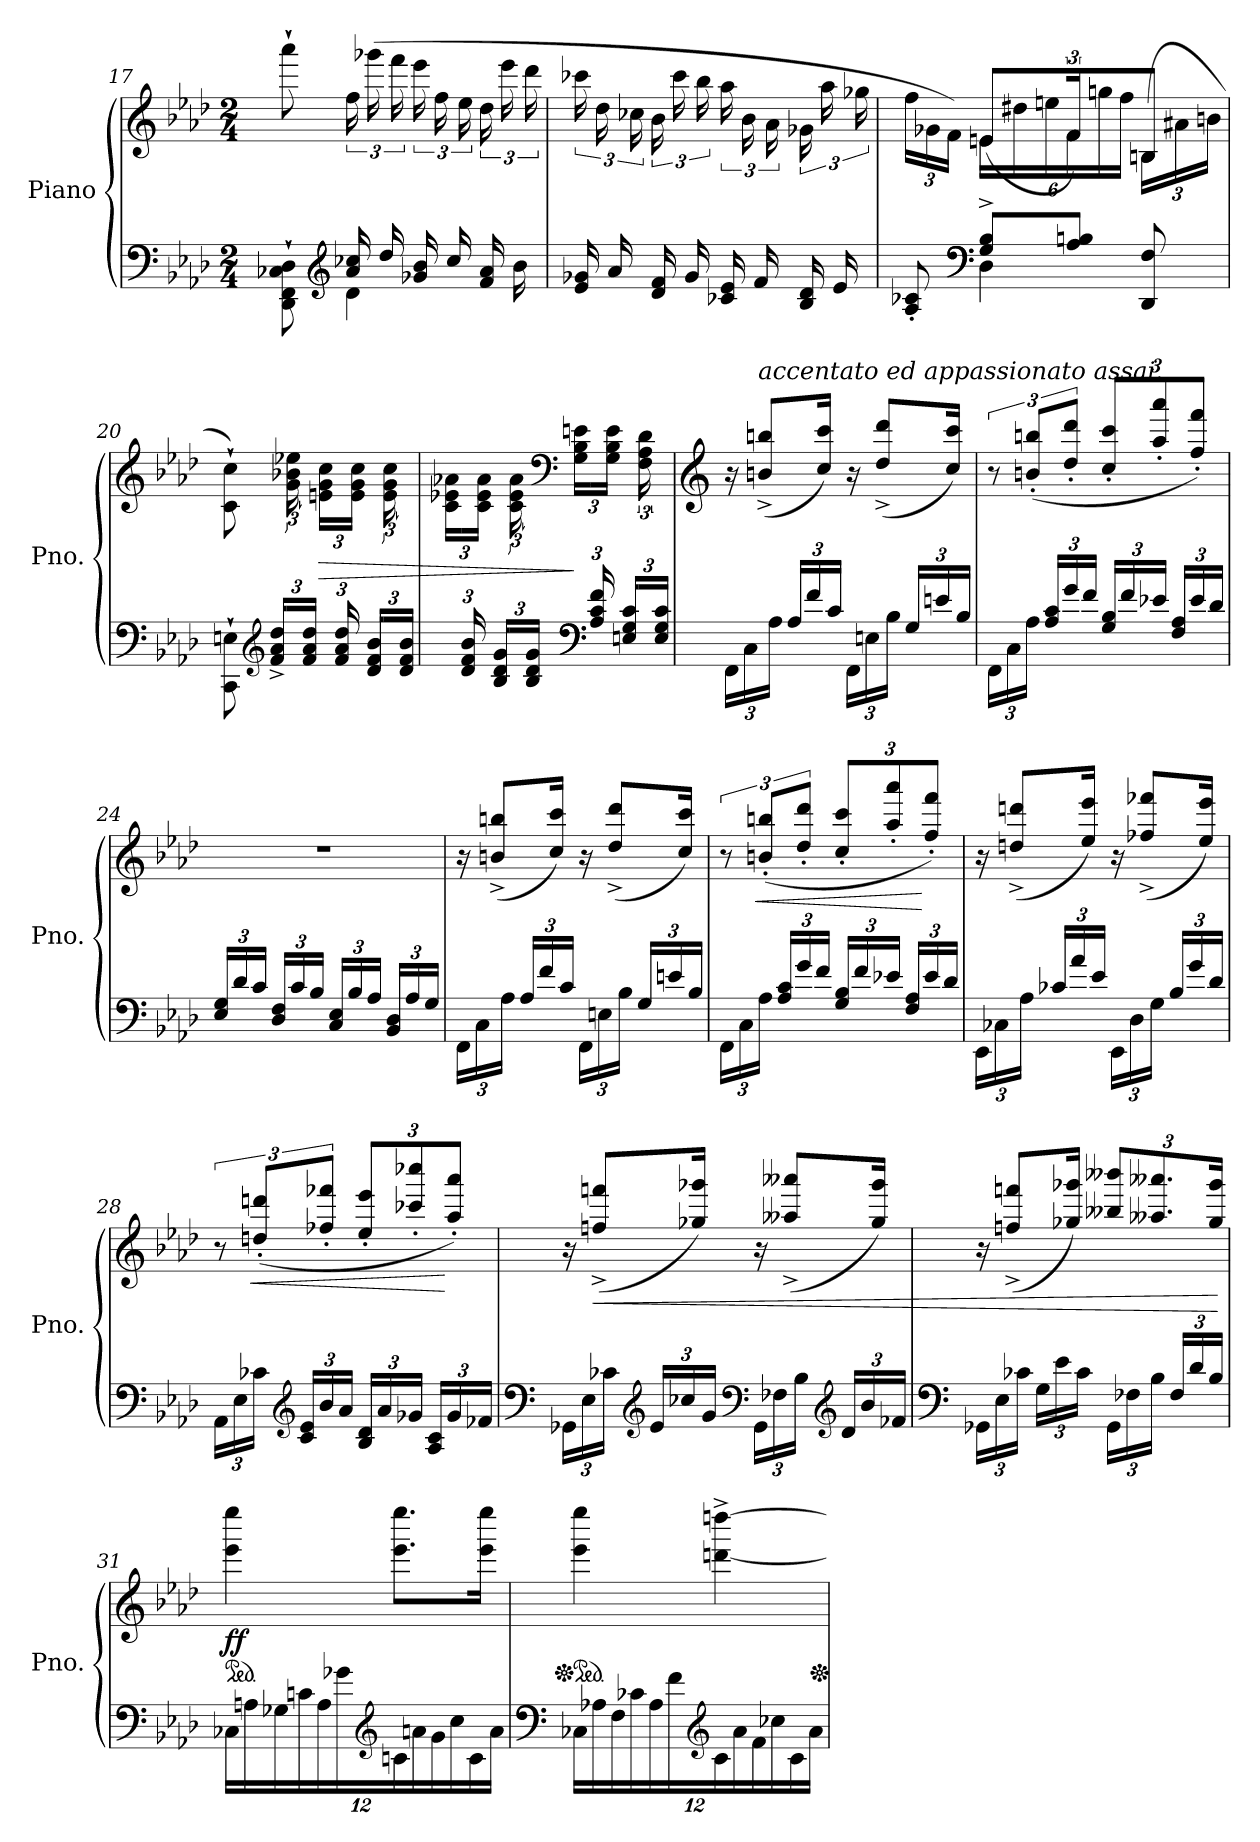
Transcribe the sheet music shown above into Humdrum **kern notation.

**kern	**kern	**dynam
*part1	*part1	*part1
*staff2	*staff1	*staff1/2
*I"Piano	*	*
*I'Pno.	*	*
*clefF4	*clefG2	*
*k[b-e-a-d-]	*k[b-e-a-d-]	*
*M2/4	*M2/4	*
=17	=17	=17
*^	*	*
8DD-\` 8FF\` 8C-X\` 8D-\`	8ryy	8aaa-`\	.
*clefG2	*	*	*
16a-/ 16cc-X/	4d-\	24ff\	.
.	.	(>24ggg-X\	.
16dd-/	.	.	.
.	.	24fff\	.
16g-X/ 16b-/	.	24eee-\	.
.	.	24ff\	.
16cc-/	.	.	.
.	.	24ee-\	.
16f/ 16a-/	8ryy	24dd-\	.
.	.	24eee-\	.
16b-\	.	.	.
.	.	24ddd-\	.
*v	*v	*	*
=18	=18	=18
16e-/ 16g-X/	24ccc-X\	.
.	24dd-\	.
16a-/	.	.
.	24cc-X\	.
16d-/ 16f/	24b-\	.
.	24ccc-\	.
16g-/	.	.
.	24bb-\	.
16c-X/ 16e-/	24aa-\	.
.	24b-\	.
16f/	.	.
.	24a-\	.
16B-/ 16d-/	24g-X\	.
.	24aa-\	.
16e-/	.	.
.	24gg-X\	.
!!LO:LB:g=z
=19	=19	=19
*^	*	*
*	*	*Xbrackettup	*
*	*	*^	*
8A-/' 8c-X/'	8ryy	24ff\LL	8ryy	.
.	.	24g-X\	.	.
.	.	24f\JJ)	.	.
*clefF4	*	*	*	*
8G/^ 8B-/^L	4D-\	24en\LL	(>8e/L	.
.	.	24dd#X\	.	.
.	.	24een\	.	.
*	*	*	*brackettup	*
8A-/ 8Bn/J	.	24f\	24f/Jk)	.
.	.	24ggn\	12ryy	.
.	.	24ff\JJ	.	.
*	*	*Xbrackettup	*	*
8DD-/ 8F/	8ryy	(>24Bn\LL	8B/	.
.	.	24a#X\	.	.
.	.	24bn\JJ	.	.
*v	*v	*	*	*
=20	=20	=20	=20
8CC\` 8En\`	8c\` 8cc\`)	6ryy	.
*clefG2	*	*	*
*Xbrackettup	*	*	*
(>24f/^ 24a-/^ 24dd-/^LL	4.ryy	.	.
24ryy	.	24g\ 24b-X\ 24ee-X\	.
24f/ 24a-/ 24dd-/JJ	.	24ryy	.
!	!	!	!LO:HP:b
24ryy	.	24en\ 24g\ 24cc\LL	>
24f/ 24a-/ 24dd-/	.	24ryy	.
24ryy	.	24e\ 24g\ 24cc\JJ	.
24d-/ 24f/ 24b-/LL	.	24ryy	.
24ryy	.	24e\ 24g\ 24cc\	.
24d-/ 24f/ 24b-/JJ	.	24ryy	.
*	*v	*v	*
=21	=21	=21
*^	*	*
24ryy	4ryy	24c\ 24e-X\ 24a-X\LL	.
24d-/ 24f/ 24b-/	.	24ryy	.
24ryy	.	24c\ 24e-\ 24a-\JJ	.
24B-/ 24d-/ 24g/LL	.	24ryy	.
24ryy	.	24c\ 24e-\ 24a-\	.
24B-/ 24d-/ 24g/JJ	.	24ryy	.
*clefF4	*	*clefF4	*
24ryy	4ryy	24G\ 24B-\ 24en\LL	]
24A-/ 24c/ 24f/	.	24ryy	.
24ryy	.	24G\ 24B-\ 24e\JJ)	.
24En/ 24G/ 24c/LL	.	24ryy	.
24ryy	.	24F\ 24A-\ 24d-\	.
24E/ 24G/ 24c/JJ	.	24ryy	.
*v	*v	*	*
!!LO:LB:g=z
=22	=22	=22
*	*clefG2	*
24FF\LL	16r	.
24C\	.	.
!	!LO:TX:a:i:t=accentato ed appassionato assai.	!
.	(<8bn/^ 8bbn/^L	.
24A-\JJ	.	.
24A-/LL	.	.
24f/	.	.
.	16cc/ 16ccc/Jk)	.
24c/JJ	.	.
24FF\LL	16r	.
24En\	.	.
.	(<8dd-/^ 8ddd-/^L	.
24B-\JJ	.	.
24G/LL	.	.
24en/	.	.
.	16cc/ 16ccc/Jk)	.
24B-/JJ	.	.
=23	=23	=23
*	*brackettup	*
24FF\LL	12r	.
24C\	.	.
24A-\JJ	(<12bn/' 12bbn/'L	.
24A-/ 24c/LL	.	.
24g/	12dd-/' 12ddd-/'J	.
24f/JJ	.	.
*	*Xbrackettup	*
24G/ 24B-/LL	12cc/' 12ccc/'L	.
24f/	.	.
24e-X/JJ	12aa-/' 12aaa-/'	.
24F/ 24A-/LL	.	.
24e-/	12ff/' 12fff/'J)	.
24d-/JJ	.	.
=24	=24	=24
24E-/ 24G/LL	2r	.
24d-/	.	.
24c/JJ	.	.
24D-/ 24F/LL	.	.
24c/	.	.
24B-/JJ	.	.
24C/ 24E-/LL	.	.
24B-/	.	.
24A-/JJ	.	.
24BB-/ 24D-/LL	.	.
24A-/	.	.
24G/JJ	.	.
!!LO:LB:g=z
=25	=25	=25
24FF\LL	16r	.
24C\	.	.
.	(<8bn/^ 8bbn/^L	.
24A-\JJ	.	.
24A-/LL	.	.
24f/	.	.
.	16cc/ 16ccc/Jk)	.
24c/JJ	.	.
24FF\LL	16r	.
24En\	.	.
.	(<8dd-/^ 8ddd-/^L	.
24B-\JJ	.	.
24G/LL	.	.
24en/	.	.
.	16cc/ 16ccc/Jk)	.
24B-/JJ	.	.
=26	=26	=26
*	*brackettup	*
24FF\LL	12r	.
24C\	.	.
!	!	!LO:HP:b
24A-\JJ	(<12bn/' 12bbn/'L	<
24A-/ 24c/LL	.	.
24g/	12dd-/' 12ddd-/'J	.
24f/JJ	.	.
*	*Xbrackettup	*
24G/ 24B-/LL	12cc/' 12ccc/'L	.
24f/	.	.
24e-X/JJ	12aa-/' 12aaa-/'	.
24F/ 24A-/LL	.	.
24e-/	12ff/' 12fff/'J)	[
24d-/JJ	.	.
=27	=27	=27
24EE-\LL	16r	.
24C-X\	.	.
.	(<8ddn/^ 8dddn/^L	.
24A-\JJ	.	.
24c-X/LL	.	.
24a-/	.	.
.	16ee-/ 16eee-/Jk)	.
24e-/JJ	.	.
24EE-\LL	16r	.
24D-\	.	.
.	(<8ff-X/^ 8fff-X/^L	.
24G\JJ	.	.
24B-/LL	.	.
24g/	.	.
.	16ee-/ 16eee-/Jk)	.
24d-/JJ	.	.
!!LO:LB:g=z
=28	=28	=28
*	*brackettup	*
24AA-\LL	12r	.
24E-\	.	.
!	!	!LO:HP:b
24c-X\JJ	(<12ddn/' 12dddn/'L	<
*clefG2	*	*
24c-/ 24e-/LL	.	.
24b-/	12ff-X/' 12fff-X/'J	.
24a-/JJ	.	.
*	*Xbrackettup	*
24B-/ 24d-/LL	12ee-/' 12eee-/'L	.
24a-/	.	.
24g-X/JJ	12ccc-X/' 12cccc-X/'	.
24A-/ 24c-/LL	.	.
24g-/	12aa-/' 12aaa-/'J)	[
24f-X/JJ	.	.
=29	=29	=29
*clefF4	*	*
24GG-X\LL	16r	.
24E-\	.	.
!	!	!LO:HP:b
.	(<8ffn/^ 8fffn/^L	<
24c-X\JJ	.	.
*clefG2	*	*
24e-/LL	.	.
24cc-X/	.	.
.	16gg-X/ 16ggg-X/Jk)	.
24g/JJ	.	.
*clefF4	*	*
24GG-\LL	16r	.
24F-X\	.	.
.	(<8aa--X/^ 8aaa--X/^L	.
24B-\JJ	.	.
*clefG2	*	*
24d-/LL	.	.
24b-/	.	.
.	16gg-/ 16ggg-/Jk)	.
24f-X/JJ	.	.
=30	=30	=30
*clefF4	*	*
24GG-X\LL	16r	.
24E-\	.	.
.	(<8ffn/^ 8fffn/^L	.
24c-X\JJ	.	.
24G\LL	.	.
24e-\	.	.
.	16gg-X/ 16ggg-X/Jk)	.
24c-\JJ	.	.
24GG-\LL	12bb--X/ 12bbb--X/L	.
24F-X\	.	.
24B-\JJ	12.aa--X/ 12.aaa--X/	.
24F-/LL	.	.
24d-/	.	.
24B-/JJ	24gg-/ 24ggg-/Jk	.
.	.	[
!!LO:LB:g=z
=31	=31	=31
*	*ped	*
!	!	!LO:DY:b
24C-X\LL	4eee-\ 4eeee-\	ff
24An\	.	.
24G-X\	.	.
24cn\	.	.
24A\	.	.
24g-X\	.	.
*clefG2	*	*
24cn\	8.eee-\ 8.eeee-\L	.
24an\	.	.
24g-\	.	.
24cc\	.	.
24c\	.	.
.	16eee-\ 16eeee-\Jk	.
24a\JJ	.	.
=32	=32	=32
*clefF4	*	*
*	*Xped	*
*	*ped	*
24C-X\LL	4eee-\ 4eeee-\	.
24A-X\	.	.
24F\	.	.
24c-X\	.	.
24A-\	.	.
24f\	.	.
*clefG2	*	*
24c-\	[4dddn\^ [4ddddn\^	.
24a-\	.	.
24f\	.	.
24cc-X\	.	.
24c-\	.	.
24a-\JJ	.	.
*	*Xped	*
=	=	=
*-	*-	*-
